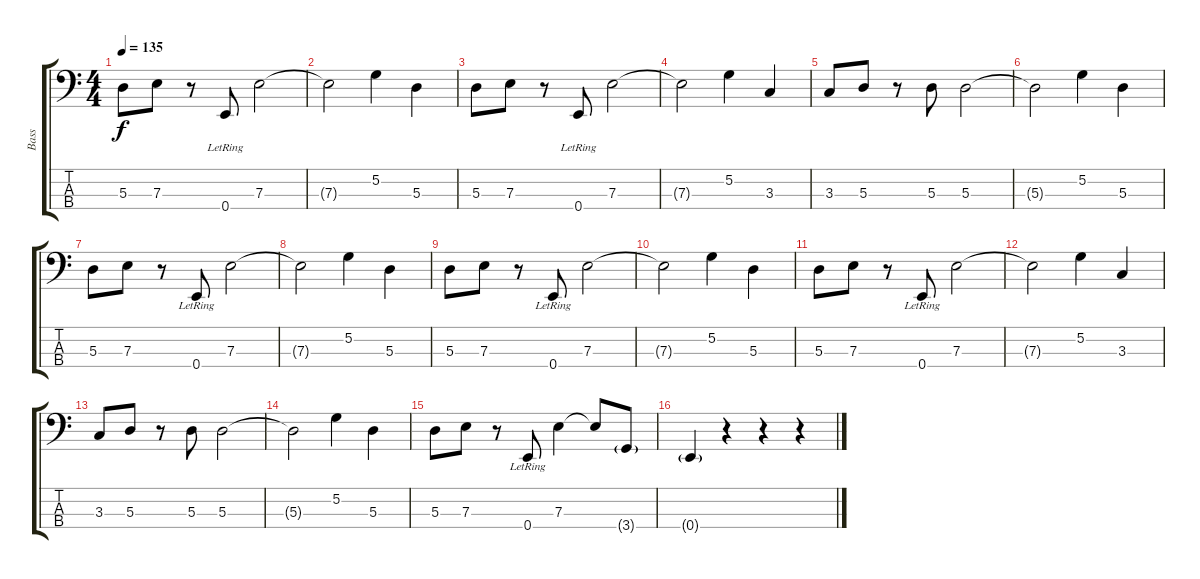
\track ("Bass" "Bass") {instrument electricbassfinger}
\staff {score tabs}
\tuning (G2 D2 A1 E1) {hide}
\ts (4 4)
\tempo 135
\clef f4
\ks c
5.3.8{dy f} 7.3.8 r.8 0.4{lr}.8 7.3.2 |
7.3{t}.2 5.2.4 5.3.4 |
5.3.8 7.3.8 r.8 0.4{lr}.8 7.3.2 |
7.3{t}.2 5.2.4 3.3.4 |
3.3.8 5.3.8 r.8 5.3.8 5.3.2 |
5.3{t}.2 5.2.4 5.3.4 |
5.3.8 7.3.8 r.8 0.4{lr}.8 7.3.2 |
7.3{t}.2 5.2.4 5.3.4 |
5.3.8 7.3.8 r.8 0.4{lr}.8 7.3.2 |
7.3{t}.2 5.2.4 5.3.4 |
5.3.8 7.3.8 r.8 0.4{lr}.8 7.3.2 |
7.3{t}.2 5.2.4 3.3.4 |
3.3.8 5.3.8 r.8 5.3.8 5.3.2 |
5.3{t}.2 5.2.4 5.3.4 |
5.3.8 7.3.8 r.8 0.4{lr}.8 7.3.4 7.3{t}.8 3.4{g}.8 |
0.4{g}.4 r.4 r.4 r.4
